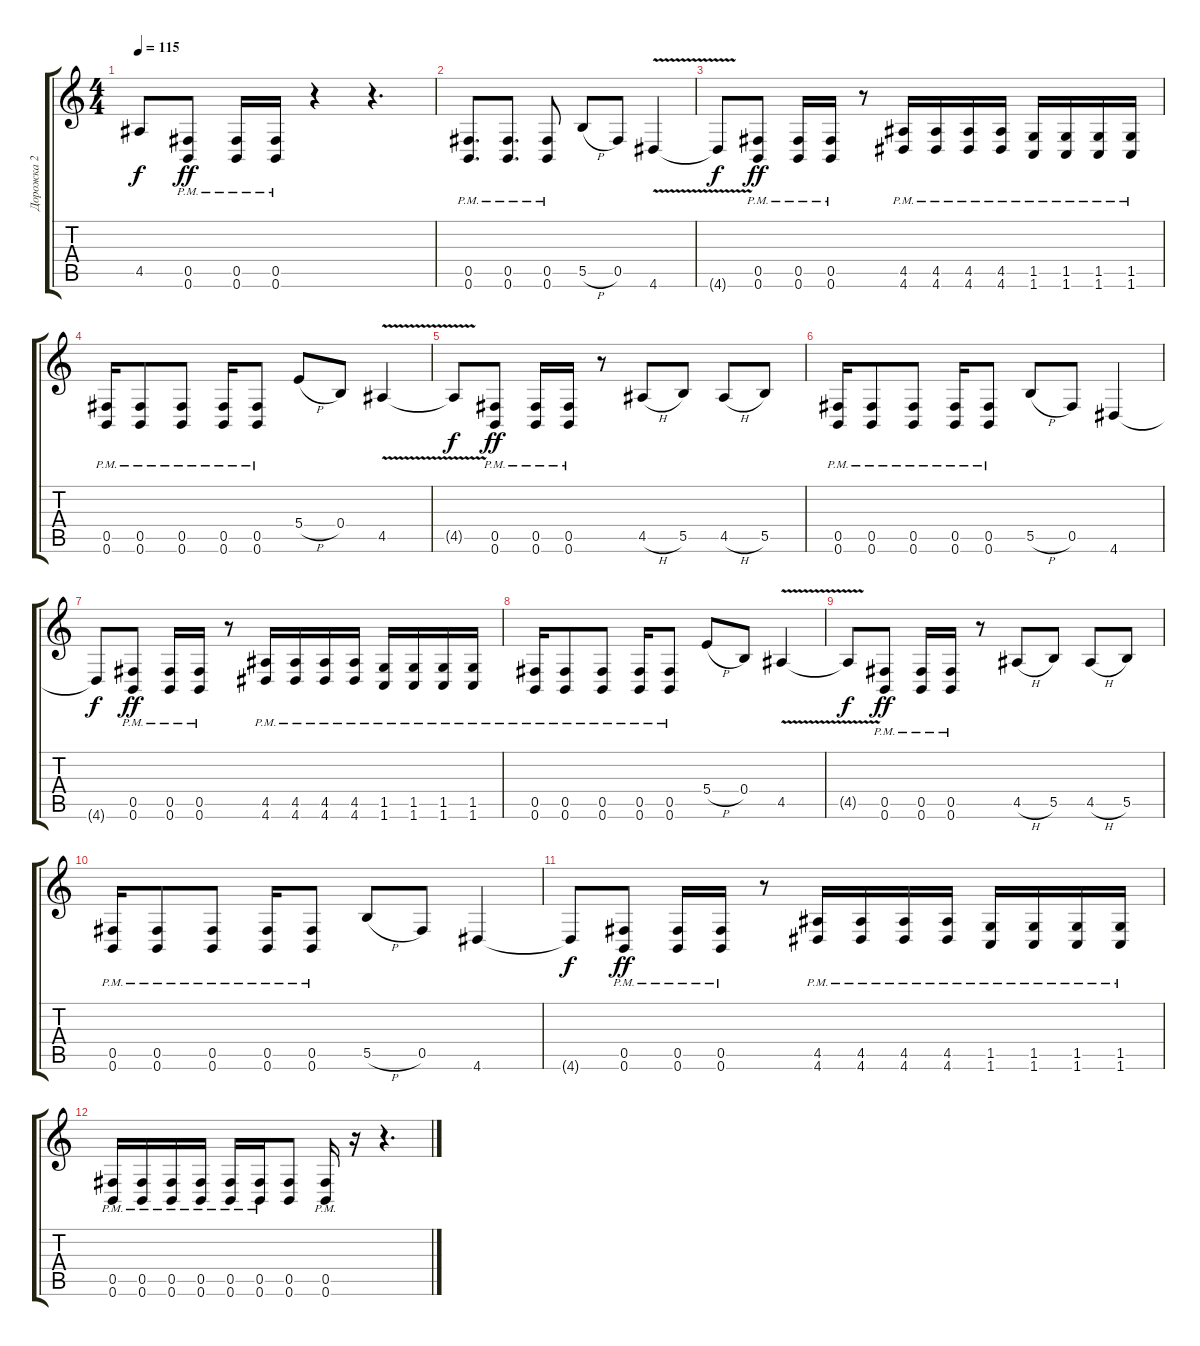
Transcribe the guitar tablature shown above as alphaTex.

\track ("Дорожка 2" "Дорожка 2") {instrument distortionguitar}
\staff {score tabs}
\tuning (Db4 Ab3 E3 B2 Gb2 B1) {hide}
\ts (4 4)
\tempo 115
\clef g2
\ks c
4.5{t}.8{dy f} (0.5{pm} 0.6{pm}).8{dy ff} (0.5{pm} 0.6{pm}).16 (0.5{pm} 0.6{pm}).16 r.4 r.4{d} |
(0.5{pm} 0.6{pm}).8{d} (0.5{pm} 0.6{pm}).8{d} (0.5{pm} 0.6{pm}).8 5.5{h}.8 0.5.8 4.6{v}.4 |
4.6{t}.8{dy f} (0.5{pm} 0.6{pm}).8{dy ff} (0.5{pm} 0.6{pm}).16 (0.5{pm} 0.6{pm}).16 r.8 (4.5{pm} 4.6{pm}).16 (4.5{pm} 4.6{pm}).16 (4.5{pm} 4.6{pm}).16 (4.5{pm} 4.6{pm}).16 (1.5{pm} 1.6{pm}).16 (1.5{pm} 1.6{pm}).16 (1.5{pm} 1.6{pm}).16 (1.5{pm} 1.6{pm}).16 |
(0.5{pm} 0.6{pm}).16 (0.5{pm} 0.6{pm}).8 (0.5{pm} 0.6{pm}).8 (0.5{pm} 0.6{pm}).16 (0.5{pm} 0.6{pm}).8 5.4{h}.8 0.4.8 4.5{v}.4 |
4.5{t}.8{dy f} (0.5{pm} 0.6{pm}).8{dy ff} (0.5{pm} 0.6{pm}).16 (0.5{pm} 0.6{pm}).16 r.8 4.5{h}.8 5.5.8 4.5{h}.8 5.5.8 |
(0.5{pm} 0.6{pm}).16 (0.5{pm} 0.6{pm}).8 (0.5{pm} 0.6{pm}).8 (0.5{pm} 0.6{pm}).16 (0.5{pm} 0.6{pm}).8 5.5{h}.8 0.5.8 4.6.4 |
4.6{t}.8{dy f} (0.5{pm} 0.6{pm}).8{dy ff} (0.5{pm} 0.6{pm}).16 (0.5{pm} 0.6{pm}).16 r.8 (4.5{pm} 4.6{pm}).16 (4.5{pm} 4.6{pm}).16 (4.5{pm} 4.6{pm}).16 (4.5{pm} 4.6{pm}).16 (1.5{pm} 1.6{pm}).16 (1.5{pm} 1.6{pm}).16 (1.5{pm} 1.6{pm}).16 (1.5{pm} 1.6{pm}).16 |
(0.5{pm} 0.6{pm}).16 (0.5{pm} 0.6{pm}).8 (0.5{pm} 0.6{pm}).8 (0.5{pm} 0.6{pm}).16 (0.5{pm} 0.6{pm}).8 5.4{h}.8 0.4.8 4.5{v}.4 |
4.5{t}.8{dy f} (0.5{pm} 0.6{pm}).8{dy ff} (0.5{pm} 0.6{pm}).16 (0.5{pm} 0.6{pm}).16 r.8 4.5{h}.8 5.5.8 4.5{h}.8 5.5.8 |
(0.5{pm} 0.6{pm}).16 (0.5{pm} 0.6{pm}).8 (0.5{pm} 0.6{pm}).8 (0.5{pm} 0.6{pm}).16 (0.5{pm} 0.6{pm}).8 5.5{h}.8 0.5.8 4.6.4 |
4.6{t}.8{dy f} (0.5{pm} 0.6{pm}).8{dy ff} (0.5{pm} 0.6{pm}).16 (0.5{pm} 0.6{pm}).16 r.8 (4.5{pm} 4.6{pm}).16 (4.5{pm} 4.6{pm}).16 (4.5{pm} 4.6{pm}).16 (4.5{pm} 4.6{pm}).16 (1.5{pm} 1.6{pm}).16 (1.5{pm} 1.6{pm}).16 (1.5{pm} 1.6{pm}).16 (1.5{pm} 1.6{pm}).16 |
(0.5{pm} 0.6{pm}).16 (0.5{pm} 0.6{pm}).16 (0.5{pm} 0.6{pm}).16 (0.5{pm} 0.6{pm}).16 (0.5{pm} 0.6{pm}).16 (0.5{pm} 0.6{pm}).16 (0.5 0.6).8 (0.5{pm} 0.6{pm}).16 r.16 r.4{d}
